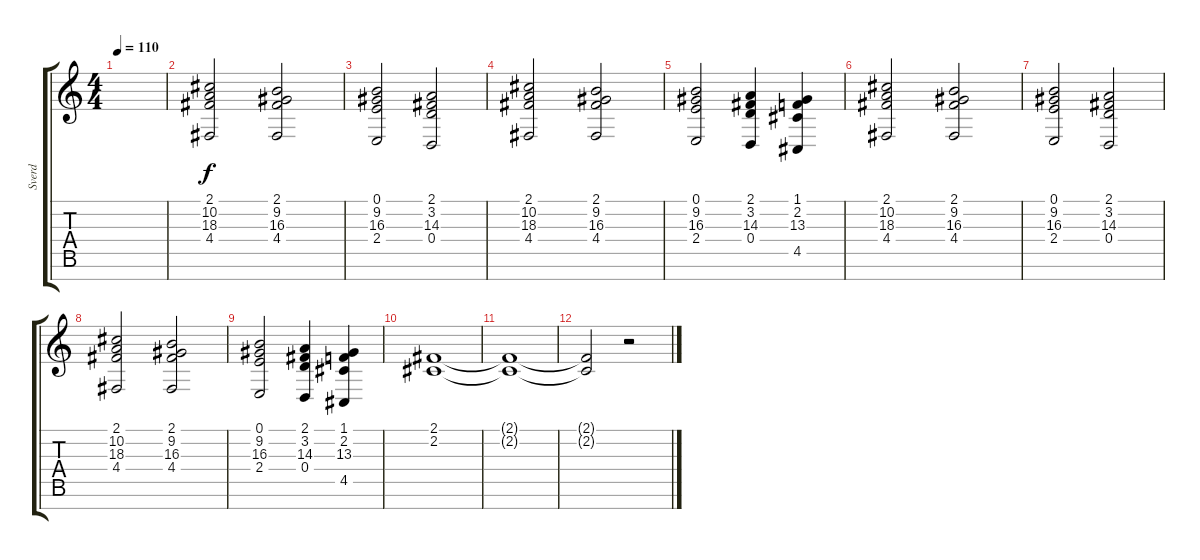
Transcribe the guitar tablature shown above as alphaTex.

\track ("Sverd" "Sverd") {instrument stringensemble1}
\staff {score tabs}
\tuning (E4 B3 G3 D3 A2 E2 B1) {hide}
\ts (4 4)
\tempo 110
\clef g2
\ks c
|
(2.1 10.2 18.3 4.4).2{volume 9} (2.1 9.2 16.3 4.4).2 |
(0.1 9.2 16.3 2.4).2{volume 9} (2.1 3.2 14.3 0.4).2 |
(2.1 10.2 18.3 4.4).2{volume 9} (2.1 9.2 16.3 4.4).2 |
(0.1 9.2 16.3 2.4).2{volume 9} (2.1 3.2 14.3 0.4).4 (1.1 2.2 13.3 4.5).4 |
(2.1 10.2 18.3 4.4).2{volume 9} (2.1 9.2 16.3 4.4).2 |
(0.1 9.2 16.3 2.4).2{volume 9} (2.1 3.2 14.3 0.4).2 |
(2.1 10.2 18.3 4.4).2{volume 9} (2.1 9.2 16.3 4.4).2 |
(0.1 9.2 16.3 2.4).2{volume 9} (2.1 3.2 14.3 0.4).4 (1.1 2.2 13.3 4.5).4 |
(2.1 2.2).1{volume 9} |
(2.1{t} 2.2{t}).1 |
(2.1{t} 2.2{t}).2 r.2
